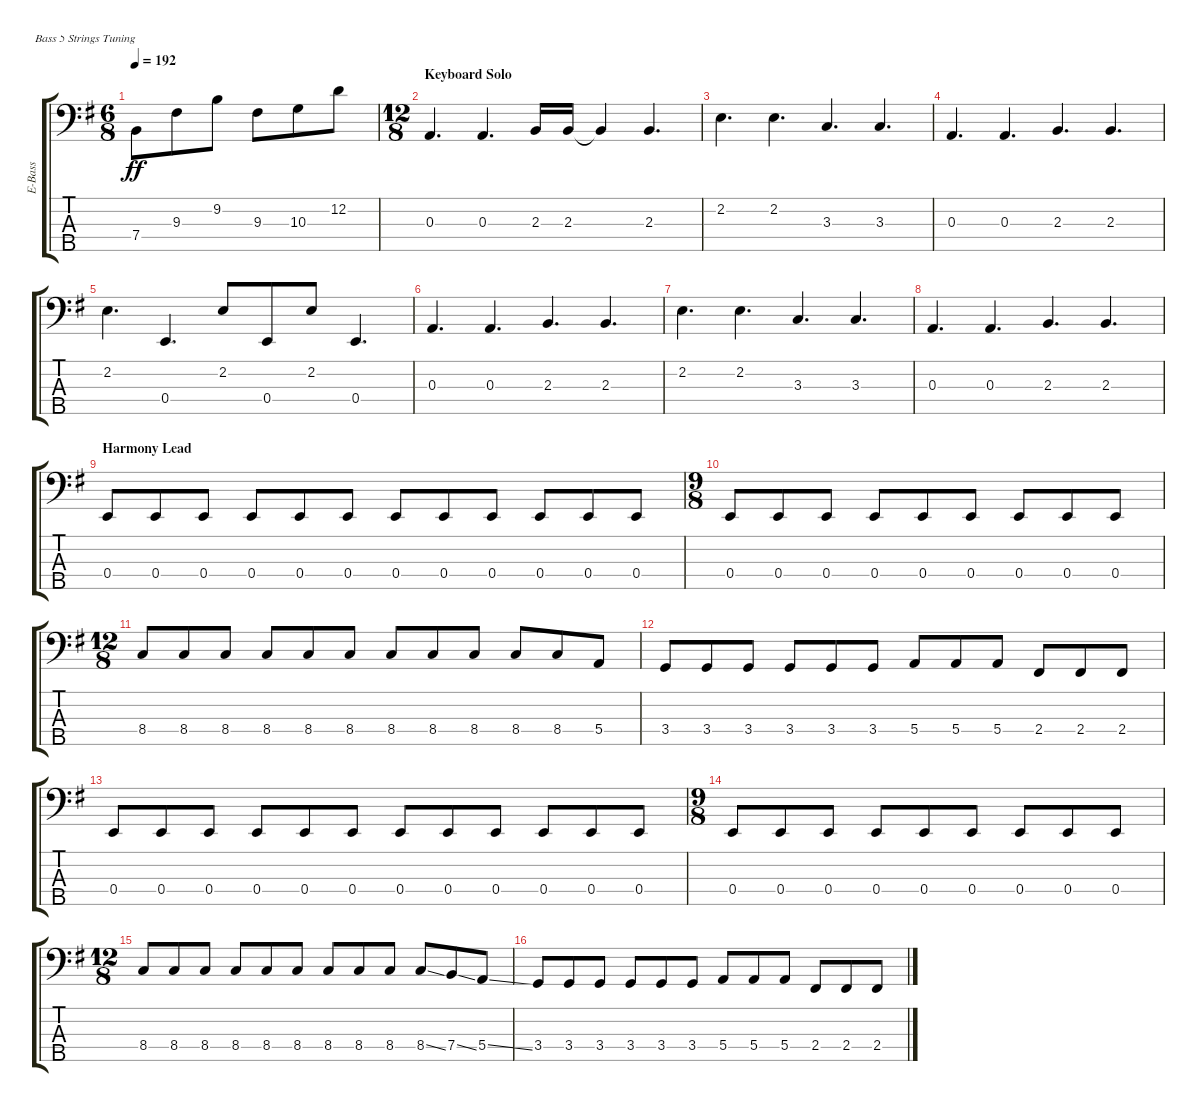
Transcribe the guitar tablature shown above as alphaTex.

\defaultSystemsLayout 4
\bracketExtendMode groupsimilarinstruments
\otherSystemsTrackNameOrientation horizontal
\track ("Electric Bass" "E-Bass") {multiBarRest instrument electricbassfinger}
\staff {score tabs}
\tuning (G2 D2 A1 E1 B0)
\ts (6 8)
\tempo 192
\clef f4
\ks g
7.4{acc forcenatural}.8{dy ff} 9.3{acc #}.8 9.2{acc forcenatural}.8 9.3{acc #}.8 10.3{acc forcenatural}.8 12.2{acc forcenatural}.8 |
\ts (12 8)
\beaming (8 3 3 3 3)
\section ("" "Keyboard Solo")
0.3{acc forcenatural}.4{d} 0.3{acc forcenatural}.4{d} 2.3{acc forcenatural}.16 2.3{acc forcenatural}.16 2.3{t acc forcenatural}.4 2.3{acc forcenatural}.4{d} |
2.2{acc forcenatural}.4{d} 2.2{acc forcenatural}.4{d} 3.3{acc forcenatural}.4{d} 3.3{acc forcenatural}.4{d} |
0.3{acc forcenatural}.4{d} 0.3{acc forcenatural}.4{d} 2.3{acc forcenatural}.4{d} 2.3{acc forcenatural}.4{d} |
2.2{acc forcenatural}.4{d} 0.4{acc forcenatural}.4{d} 2.2{acc forcenatural}.8 0.4{acc forcenatural}.8 2.2{acc forcenatural}.8 0.4{acc forcenatural}.4{d} |
0.3{acc forcenatural}.4{d} 0.3{acc forcenatural}.4{d} 2.3{acc forcenatural}.4{d} 2.3{acc forcenatural}.4{d} |
2.2{acc forcenatural}.4{d} 2.2{acc forcenatural}.4{d} 3.3{acc forcenatural}.4{d} 3.3{acc forcenatural}.4{d} |
0.3{acc forcenatural}.4{d} 0.3{acc forcenatural}.4{d} 2.3{acc forcenatural}.4{d} 2.3{acc forcenatural}.4{d} |
\section ("" "Harmony Lead")
0.4{acc forcenatural}.8 0.4{acc forcenatural}.8 0.4{acc forcenatural}.8 0.4{acc forcenatural}.8 0.4{acc forcenatural}.8 0.4{acc forcenatural}.8 0.4{acc forcenatural}.8 0.4{acc forcenatural}.8 0.4{acc forcenatural}.8 0.4{acc forcenatural}.8 0.4{acc forcenatural}.8 0.4{acc forcenatural}.8 |
\ts (9 8)
\beaming (8 3 3 3 3)
0.4{acc forcenatural}.8 0.4{acc forcenatural}.8 0.4{acc forcenatural}.8 0.4{acc forcenatural}.8 0.4{acc forcenatural}.8 0.4{acc forcenatural}.8 0.4{acc forcenatural}.8 0.4{acc forcenatural}.8 0.4{acc forcenatural}.8 |
\ts (12 8)
\beaming (8 3 3 3 3)
8.4{acc forcenatural}.8 8.4{acc forcenatural}.8 8.4{acc forcenatural}.8 8.4{acc forcenatural}.8 8.4{acc forcenatural}.8 8.4{acc forcenatural}.8 8.4{acc forcenatural}.8 8.4{acc forcenatural}.8 8.4{acc forcenatural}.8 8.4{acc forcenatural}.8 8.4{acc forcenatural}.8 5.4{acc forcenatural}.8 |
3.4{acc forcenatural}.8 3.4{acc forcenatural}.8 3.4{acc forcenatural}.8 3.4{acc forcenatural}.8 3.4{acc forcenatural}.8 3.4{acc forcenatural}.8 5.4{acc forcenatural}.8 5.4{acc forcenatural}.8 5.4{acc forcenatural}.8 2.4{acc #}.8 2.4{acc #}.8 2.4{acc #}.8 |
0.4{acc forcenatural}.8 0.4{acc forcenatural}.8 0.4{acc forcenatural}.8 0.4{acc forcenatural}.8 0.4{acc forcenatural}.8 0.4{acc forcenatural}.8 0.4{acc forcenatural}.8 0.4{acc forcenatural}.8 0.4{acc forcenatural}.8 0.4{acc forcenatural}.8 0.4{acc forcenatural}.8 0.4{acc forcenatural}.8 |
\ts (9 8)
\beaming (8 3 3 3 3)
0.4{acc forcenatural}.8 0.4{acc forcenatural}.8 0.4{acc forcenatural}.8 0.4{acc forcenatural}.8 0.4{acc forcenatural}.8 0.4{acc forcenatural}.8 0.4{acc forcenatural}.8 0.4{acc forcenatural}.8 0.4{acc forcenatural}.8 |
\ts (12 8)
\beaming (8 3 3 3 3)
8.4{acc forcenatural}.8 8.4{acc forcenatural}.8 8.4{acc forcenatural}.8 8.4{acc forcenatural}.8 8.4{acc forcenatural}.8 8.4{acc forcenatural}.8 8.4{acc forcenatural}.8 8.4{acc forcenatural}.8 8.4{acc forcenatural}.8 8.4{ss acc forcenatural}.8 7.4{ss acc forcenatural}.8 5.4{ss acc forcenatural}.8 |
3.4{acc forcenatural}.8 3.4{acc forcenatural}.8 3.4{acc forcenatural}.8 3.4{acc forcenatural}.8 3.4{acc forcenatural}.8 3.4{acc forcenatural}.8 5.4{acc forcenatural}.8 5.4{acc forcenatural}.8 5.4{acc forcenatural}.8 2.4{acc #}.8 2.4{acc #}.8 2.4{acc #}.8
